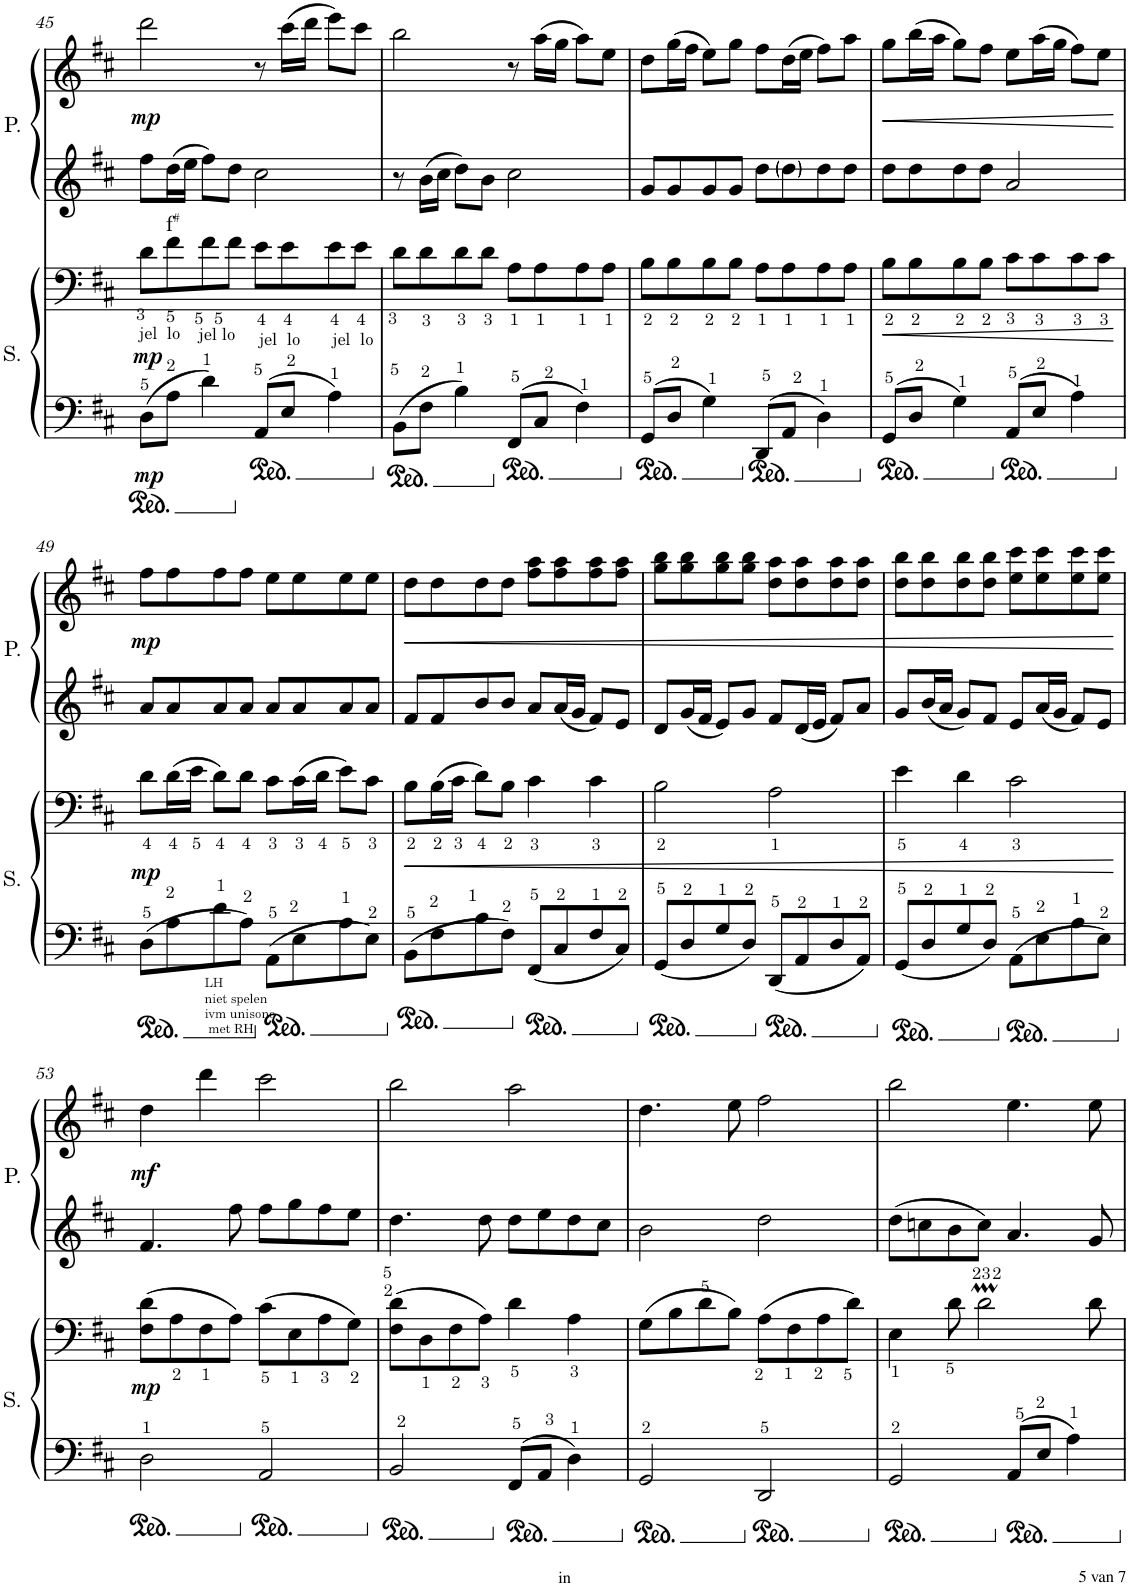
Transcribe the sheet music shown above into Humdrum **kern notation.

**kern	**kern	**dynam	**kern	**kern	**dynam
*part2	*part2	*part2	*part1	*part1	*part1
*staff4	*staff3	*staff3/4	*staff2	*staff1	*staff1/2
*I"Secondo	*	*	*I"Primo	*	*
*I'S.	*	*	*I'P.	*	*
!!LO:PB:g=z
*clefF4	*clefF4	*	*clefG2	*clefG2	*
*k[f#c#]	*k[f#c#]	*	*k[f#c#]	*k[f#c#]	*
*M4/4	*M4/4	*	*M4/4	*M4/4	*
=45	=45	=45	=45	=45	=45
!	!LO:TX:b:t=jel  lo	!	!	!	!
!	!	!LO:DY:b=2	!	!	!
!	!	!LO:DY:n=1:b	!	!	!LO:DY:b
8D\L	8d\L	mp mp	8ff#\L	2ddd\	mp
!	!LO:TX:a:t=f	!	!	!	!
!	!LO:TX:a:t=#	!	!	!	!
8A>\J	8f#\	.	16dd\L	.	.
.	.	.	16ee\JJ	.	.
!	!LO:TX:b:t=jel lo	!	!	!	!
4d\	8f#\	.	8ff#\L	.	.
.	8f#\J	.	8dd\J	.	.
!	!LO:TX:b:t=jel  lo	!	!	!	!
8AA/L	8e<\L	.	2cc#\	8r	.
8E>/J	8e<\	.	.	(16ccc#\LL	.
.	.	.	.	16ddd\JJ	.
!	!LO:TX:b:t=jel  lo	!	!	!	!
4A>\	8e<\	.	.	8eee\L)	.
.	8e<\J	.	.	8ccc#\J	.
=46	=46	=46	=46	=46	=46
8BB\L	8d<\L	.	8r	2bb\	.
8F#\J	8d<\	.	16b\LL	.	.
.	.	.	16cc#\JJ	.	.
4B\	8d<\	.	8dd\L	.	.
.	8d<\J	.	8b\J	.	.
8FF#/L	8A<\L	.	2cc#\	8r	.
8C#>/J	8A<\	.	.	(16aa\LL	.
.	.	.	.	16gg\JJ	.
4F#>\	8A<\	.	.	8aa\L)	.
.	8A<\J	.	.	8ee\J	.
=47	=47	=47	=47	=47	=47
8GG>/L	8B<\L	.	8g/L	8dd\L	.
8D>/J	8B<\	.	8g/	(16gg\L	.
.	.	.	.	16ff#\JJ	.
4G>\	8B<\	.	8g/	8ee\L)	.
.	8B<\J	.	8g/J	8gg\J	.
8DD>/L	8A<\L	.	8dd\L	8ff#\L	.
8AA>/J	8A<\	.	8dd\	(16dd\L	.
.	.	.	.	16ee\JJ	.
4D>\	8A<\	.	8dd\	8ff#\L)	.
.	8A<\J	.	8dd\J	8aa\J	.
=48	=48	=48	=48	=48	=48
!	!	!LO:HP:b	!	!	!LO:HP:b
8GG>/L	8B<\L	<	8dd\L	8gg\L	<
8D>/J	8B<\	.	8dd\	(16bb\L	.
.	.	.	.	16aa\JJ	.
4G>\	8B<\	.	8dd\	8gg\L)	.
.	8B<\J	.	8dd\J	8ff#\J	.
8AA>/L	8c#<\L	.	2a/	8ee\L	.
8E>/J	8c#<\	.	.	(16aa\L	.
.	.	.	.	16gg\JJ	.
4A>\	8c#<\	.	.	8ff#\L)	.
.	8c#<\J	.	.	8ee\J	.
.	.	[	.	.	[
!!LO:LB:g=z
=49	=49	=49	=49	=49	=49
!	!	!LO:DY:b	!	!	!LO:DY:b
8D>\L	8d<\L	mp	8a/L	8ff#\L	mp
8A>\	(16d<\L	.	8a/	8ff#\	.
.	16e<\JJ	.	.	.	.
!LO:TX:b:t=LH	!	!	!	!	!
!LO:TX:b:t=niet spelen	!	!	!	!	!
!LO:TX:b:t=ivm unisono	!	!	!	!	!
!LO:TX:b:t=met RH	!	!	!	!	!
8d>\	8d<\L)	.	8a/	8ff#\	.
8A>\J	8d<\J	.	8a/J	8ff#\J	.
8AA>\L	8c#<\L	.	8a/L	8ee\L	.
8E>\	(16c#<\L	.	8a/	8ee\	.
.	16d<\JJ	.	.	.	.
8A>\	8e<\L)	.	8a/	8ee\	.
8E>\J	8c#<\J	.	8a/J	8ee\J	.
=50	=50	=50	=50	=50	=50
!	!	!LO:HP:b	!	!	!LO:HP:b
8BB>\L	8B<\L	<	8f#/L	8dd\L	<
8F#>\	(16B<\L	.	8f#/	8dd\	.
.	16c#<\JJ	.	.	.	.
8B>\	8d<\L)	.	8b/	8dd\	.
8F#>\J	8B<\J	.	8b/J	8dd\J	.
8FF#>/L	4c#<\	.	8a/L	8ff#\ 8aa\L	.
8C#>/	.	.	16a/L	8ff#\ 8aa\	.
.	.	.	16g/JJ	.	.
8F#>/	4c#<\	.	8f#/L	8ff#\ 8aa\	.
8C#>/J	.	.	8e/J	8ff#\ 8aa\J	.
=51	=51	=51	=51	=51	=51
8GG>/L	2B<\	.	8d/L	8gg\ 8bb\L	.
8D>/	.	.	16g/L	8gg\ 8bb\	.
.	.	.	16f#/JJ	.	.
8G>/	.	.	8e/L	8gg\ 8bb\	.
8D>/J	.	.	8g/J	8gg\ 8bb\J	.
8DD>/L	2A<\	.	8f#/L	8dd\ 8aa\L	.
8AA>/	.	.	16d/L	8dd\ 8aa\	.
.	.	.	16e/JJ	.	.
8D>/	.	.	8f#/L	8dd\ 8aa\	.
8AA>/J	.	.	8a/J	8dd\ 8aa\J	.
=52	=52	=52	=52	=52	=52
8GG>/L	4e<\	.	8g/L	8dd\ 8bb\L	.
8D>/	.	.	16b/L	8dd\ 8bb\	.
.	.	.	16a/JJ	.	.
8G>/	4d<\	.	8g/L	8dd\ 8bb\	.
8D>/J	.	.	8f#/J	8dd\ 8bb\J	.
8AA>\L	2c#<\	.	8e/L	8ee\ 8ccc#\L	.
8E>\	.	.	16a/L	8ee\ 8ccc#\	.
.	.	.	16g/JJ	.	.
8A>\	.	.	8f#/L	8ee\ 8ccc#\	.
8E>\J	.	.	8e/J	8ee\ 8ccc#\J	.
.	.	[	.	.	[
!!LO:LB:g=z
=53	=53	=53	=53	=53	=53
!	!	!LO:DY:b	!	!	!LO:DY:b
2D>\	(8F#\ 8d\L	mp	4.f#/	4dd\	mf
.	8A<\	.	.	.	.
.	8F#<\	.	.	4ddd\	.
.	8A\J)	.	8ff#\	.	.
2AA>/	(8c#<\L	.	8ff#\L	2ccc#\	.
.	8E<\	.	8gg\	.	.
.	8A<\	.	8ff#\	.	.
.	8G<\J)	.	8ee\J	.	.
=54	=54	=54	=54	=54	=54
2BB>/	(8F#\ 8d\L	.	4.dd\	2bb\	.
.	8D<\	.	.	.	.
.	8F#<\	.	.	.	.
.	8A<\J)	.	8dd\	.	.
8FF#>/L	4d<\	.	8dd\L	2aa\	.
8AA>/J	.	.	8ee\	.	.
4D>\	4A<\	.	8dd\	.	.
.	.	.	8cc#\J	.	.
=55	=55	=55	=55	=55	=55
2GG>/	(8G\L	.	2b\	4.dd\	.
.	8B\	.	.	.	.
.	8d\	.	.	.	.
.	8B\J)	.	.	8ee\	.
2DD>/	(8A\L	.	2dd\	2ff#\	.
.	8F#\	.	.	.	.
.	8A\	.	.	.	.
.	8d\J)	.	.	.	.
=56	=56	=56	=56	=56	=56
2GG>/	4E<\	.	8dd\L	2bb\	.
.	.	.	8ccn\	.	.
.	8d\	.	8b\	.	.
.	2dM\	.	8cc\J	.	.
8AA>/L	.	.	4.a/	4.ee\	.
8E>/J	.	.	.	.	.
4A\	.	.	.	.	.
.	8d\	.	8g/	8ee\	.
=	=	=	=	=	=
*-	*-	*-	*-	*-	*-
